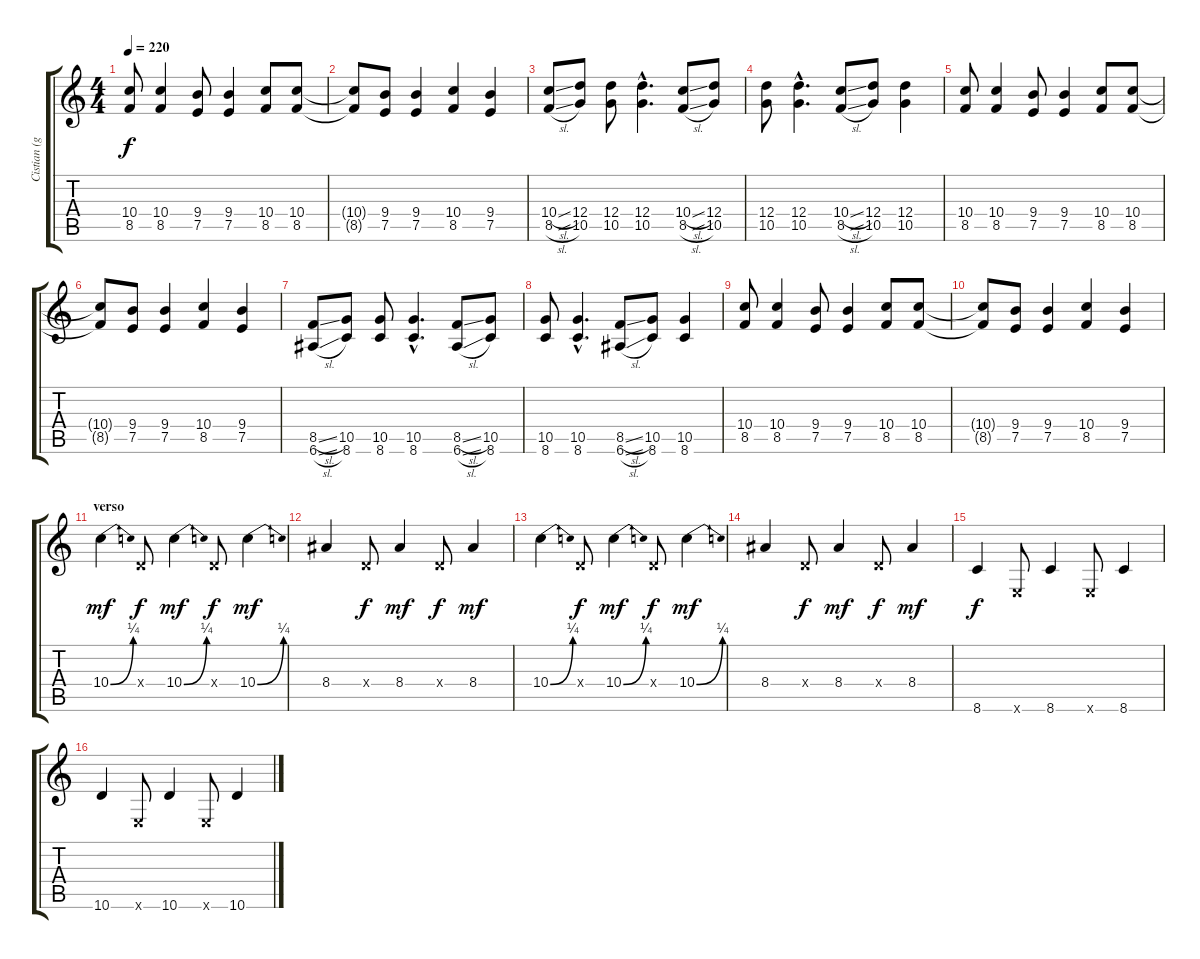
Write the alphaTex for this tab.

\track ("Cistian (guitarra)" "Cistian (g") {instrument distortionguitar}
\staff {score tabs}
\tuning (E4 B3 G3 D3 A2 E2) {hide}
\ts (4 4)
\tempo 220
\clef g2
\ks c
(10.4 8.5).8{dy f} (10.4 8.5).4 (9.4 7.5).8 (9.4 7.5).4 (10.4 8.5).8 (10.4 8.5).8 |
(10.4{t} 8.5{t}).8 (9.4 7.5).8 (9.4 7.5).4 (10.4 8.5).4 (9.4 7.5).4 |
(10.4{sl} 8.5{sl}).8 (12.4 10.5).8 (12.4 10.5).8 (12.4{hac} 10.5{hac}).4{d} (10.4{sl} 8.5{sl}).8 (12.4 10.5).8 |
(12.4 10.5).8 (12.4{hac} 10.5{hac}).4{d} (10.4{sl} 8.5{sl}).8 (12.4 10.5).8 (12.4 10.5).4 |
(10.4 8.5).8 (10.4 8.5).4 (9.4 7.5).8 (9.4 7.5).4 (10.4 8.5).8 (10.4 8.5).8 |
(10.4{t} 8.5{t}).8 (9.4 7.5).8 (9.4 7.5).4 (10.4 8.5).4 (9.4 7.5).4 |
(8.5{sl} 6.6{sl}).8 (10.5 8.6).8 (10.5 8.6).8 (10.5{hac} 8.6{hac}).4{d} (8.5{sl} 6.6{sl}).8 (10.5 8.6).8 |
(10.5 8.6).8 (10.5{hac} 8.6{hac}).4{d} (8.5{sl} 6.6{sl}).8 (10.5 8.6).8 (10.5 8.6).4 |
(10.4 8.5).8 (10.4 8.5).4 (9.4 7.5).8 (9.4 7.5).4 (10.4 8.5).8 (10.4 8.5).8 |
(10.4{t} 8.5{t}).8 (9.4 7.5).8 (9.4 7.5).4 (10.4 8.5).4 (9.4 7.5).4 |
\section ("" "verso")
10.4{be (bend 0 0 60 1)}.4{dy mf} 0.4{x}.8{dy f} 10.4{be (bend 0 0 60 1)}.4{dy mf} 0.4{x}.8{dy f} 10.4{be (bend 0 0 60 1)}.4{dy mf} |
8.4.4 0.4{x}.8{dy f} 8.4.4{dy mf} 0.4{x}.8{dy f} 8.4.4{dy mf} |
10.4{be (bend 0 0 60 1)}.4 0.4{x}.8{dy f} 10.4{be (bend 0 0 60 1)}.4{dy mf} 0.4{x}.8{dy f} 10.4{be (bend 0 0 60 1)}.4{dy mf} |
8.4.4 0.4{x}.8{dy f} 8.4.4{dy mf} 0.4{x}.8{dy f} 8.4.4{dy mf} |
8.6.4{dy f} 0.6{x}.8 8.6.4 0.6{x}.8 8.6.4 |
10.6.4 0.6{x}.8 10.6.4 0.6{x}.8 10.6.4
